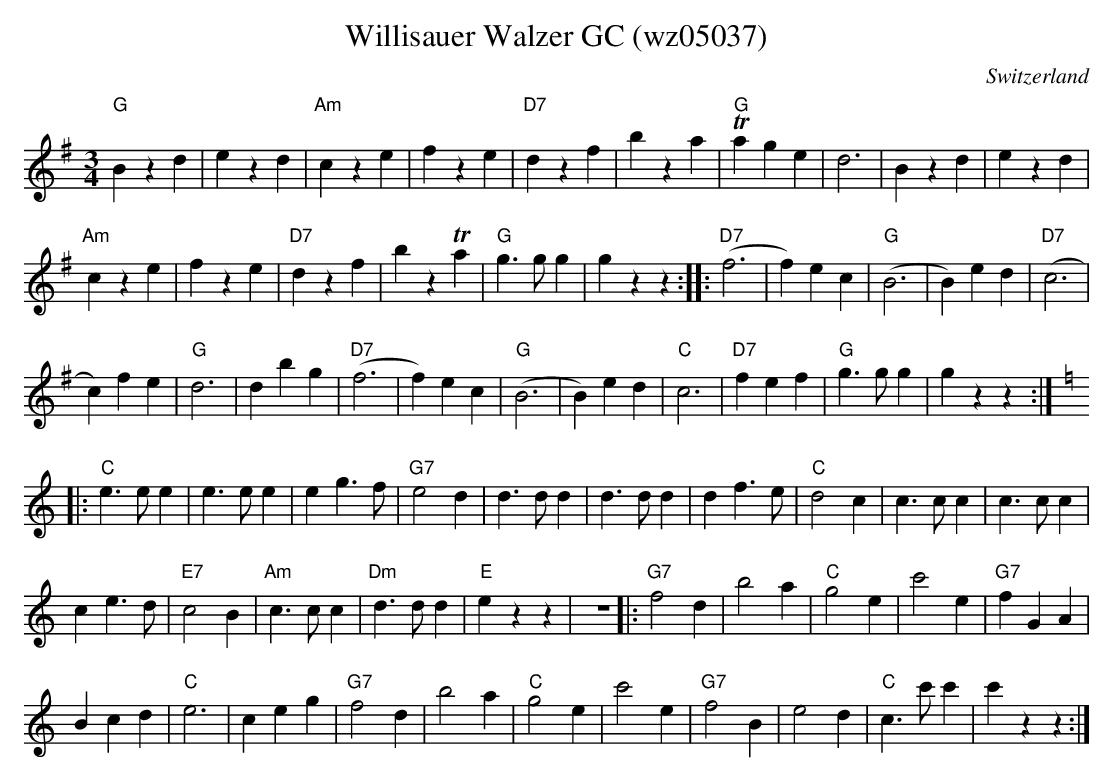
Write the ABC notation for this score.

X:1
T: Willisauer Walzer GC (wz05037)
M:3/4
L:1/4
O:Switzerland
K:G major
"G"Bzd | ezd | "Am"cze | fze | "D7"dzf | bza | "G"Tage | d3 | Bzd | ezd |
"Am"cze | fze | "D7"dzf | bzTa | "G"g>gg | gzz :: "D7"(f3 | f)ec | "G"(B3 | B)ed | "D7"(c3 |
 c)fe | "G"d3 | dbg | "D7"(f3 | f)ec |  "G"(B3 | B)ed | "C"c3 | "D7"fef | "G"g>gg | gzz :: [K:C]
"C"e>ee | e>ee | eg>f | "G7"e2d | d>dd | d>dd | df>e | "C"d2c | c>cc | c>cc |
ce>d | "E7"c2B | "Am"c>cc | "Dm"d>dd | "E"ezz | z3 |: "G7"f2d | b2a | "C"g2e | c'2e | "G7"fGA |
Bcd | "C"e3 | ceg | "G7"f2d | b2a | "C"g2e | c'2e | "G7"f2B | e2d | "C"c>c'c' | c'zz :|
